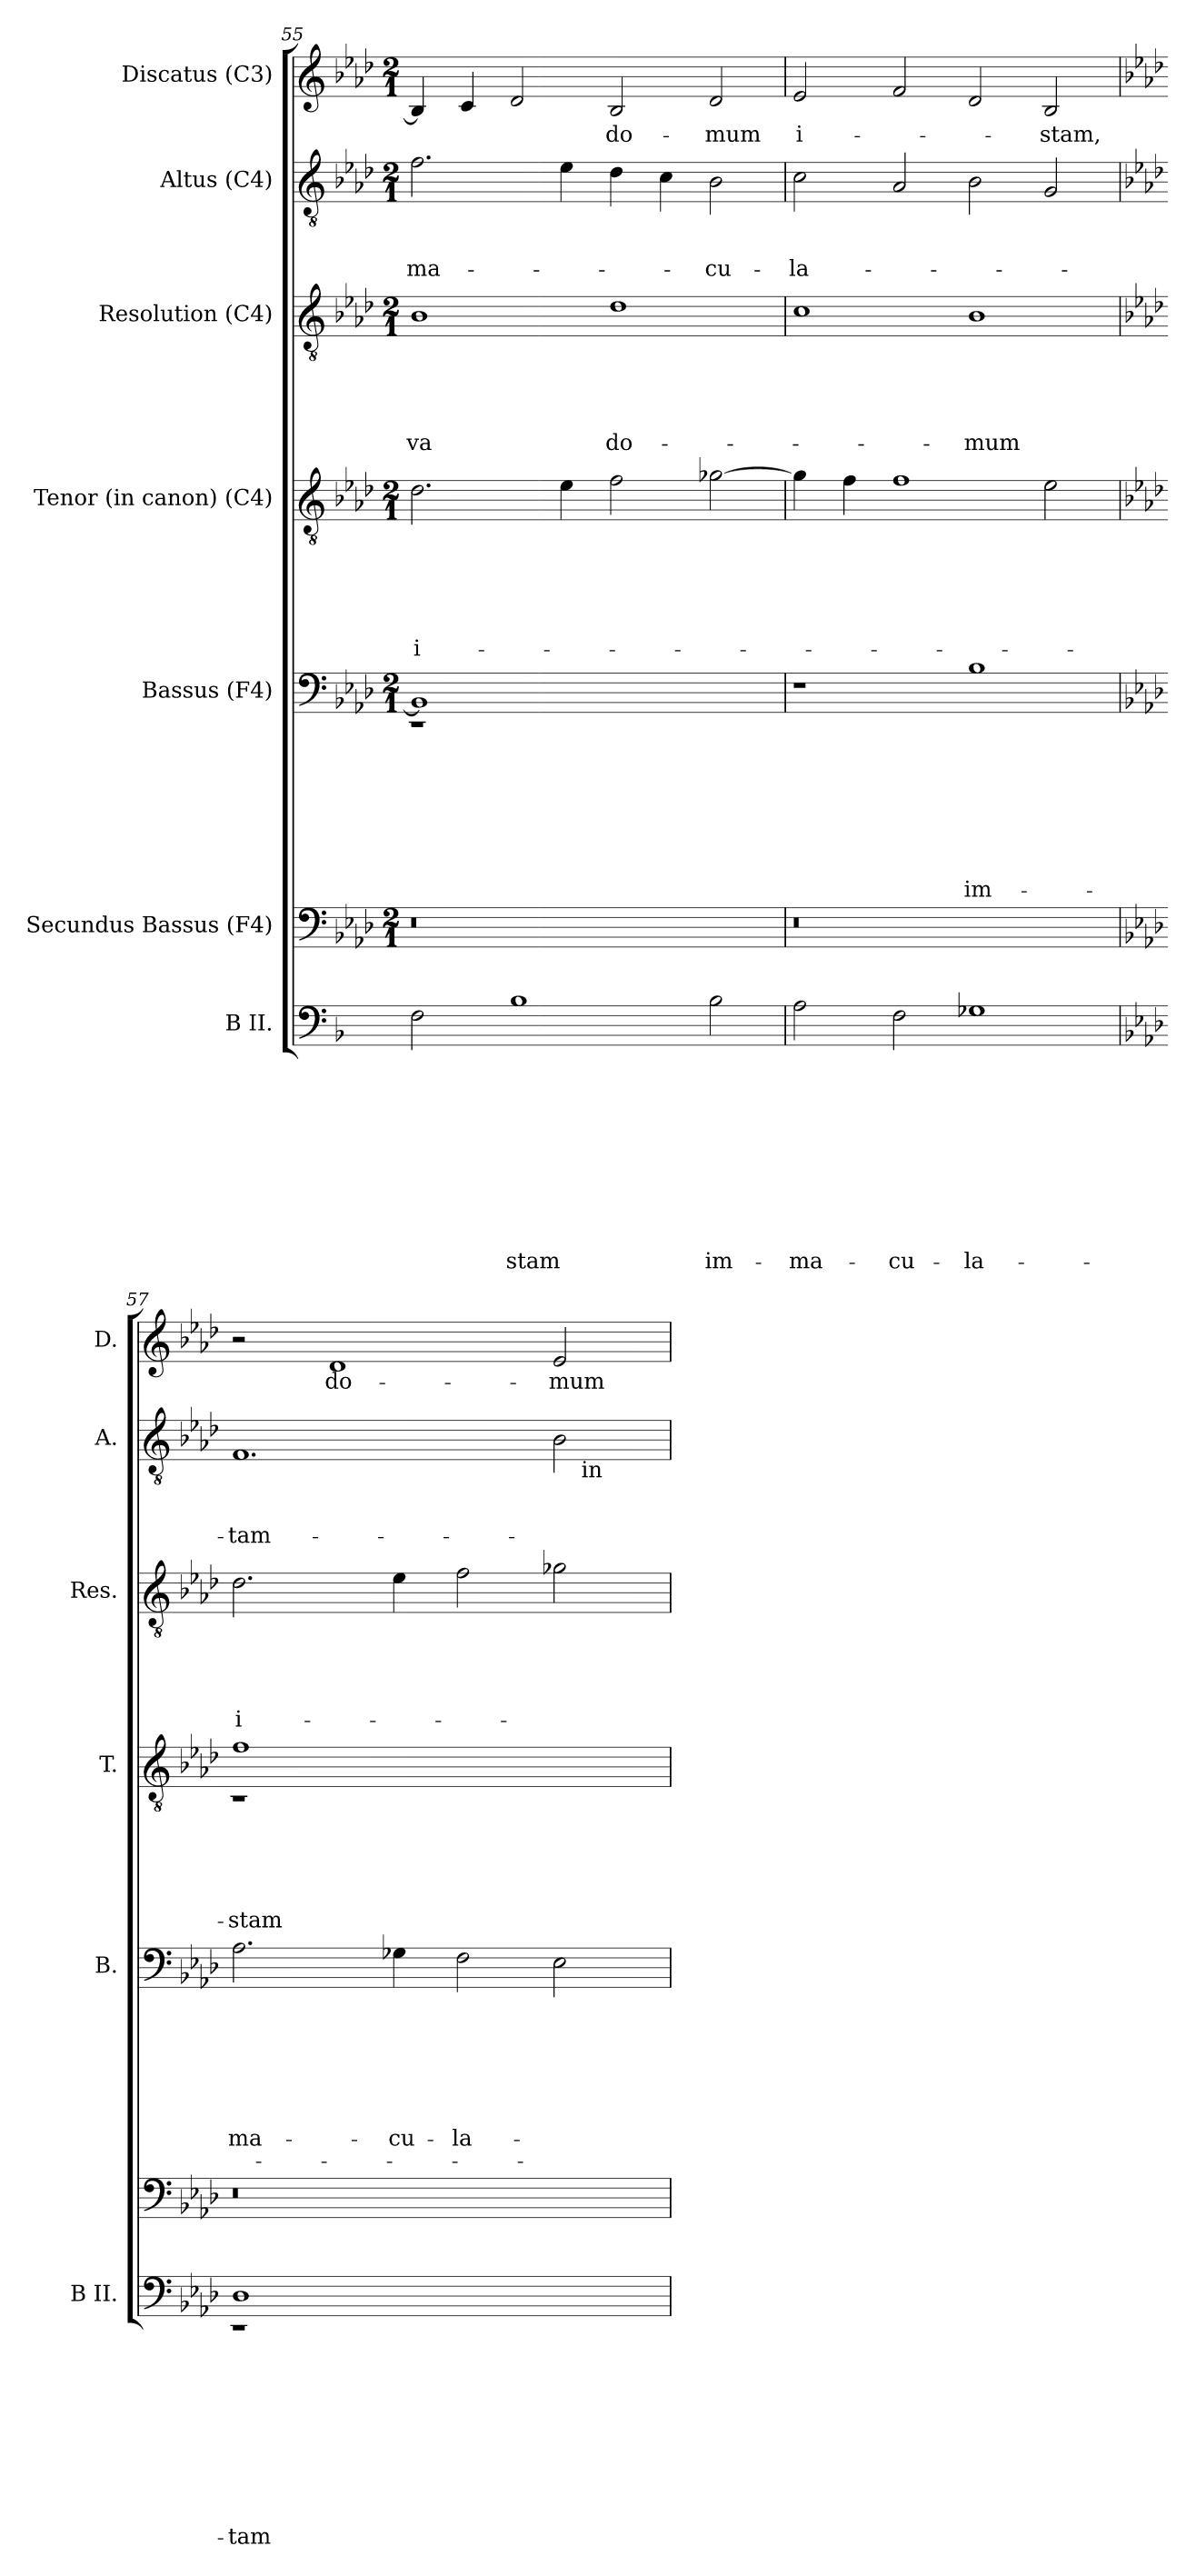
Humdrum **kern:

**kern	**text	**text	**text	**text	**text	**text	**text	**text	**text	**text	**kern	**kern	**text	**text	**text	**text	**text	**text	**text	**text	**kern	**text	**text	**text	**text	**text	**text	**kern	**text	**text	**text	**text	**text	**kern	**text	**text	**text	**kern	**text
*part7	*part7	*part7	*part7	*part7	*part7	*part7	*part7	*part7	*part7	*part7	*part6	*part5	*part5	*part5	*part5	*part5	*part5	*part5	*part5	*part5	*part4	*part4	*part4	*part4	*part4	*part4	*part4	*part3	*part3	*part3	*part3	*part3	*part3	*part2	*part2	*part2	*part2	*part1	*part1
*staff7	*staff7	*staff7	*staff7	*staff7	*staff7	*staff7	*staff7	*staff7	*staff7	*staff7	*staff6	*staff5	*staff5	*staff5	*staff5	*staff5	*staff5	*staff5	*staff5	*staff5	*staff4	*staff4	*staff4	*staff4	*staff4	*staff4	*staff4	*staff3	*staff3	*staff3	*staff3	*staff3	*staff3	*staff2	*staff2	*staff2	*staff2	*staff1	*staff1
*I"B II.	*	*	*	*	*	*	*	*	*	*	*I"Secundus Bassus (F4)	*I"Bassus (F4)	*	*	*	*	*	*	*	*	*I"Tenor (in canon) (C4)	*	*	*	*	*	*	*I"Resolution (C4)	*	*	*	*	*	*I"Altus (C4)	*	*	*	*I"Discatus (C3)	*
*I'B II.	*	*	*	*	*	*	*	*	*	*	*	*I'B.	*	*	*	*	*	*	*	*	*I'T.	*	*	*	*	*	*	*I'Res.	*	*	*	*	*	*I'A.	*	*	*	*I'D.	*
*clefF4	*	*	*	*	*	*	*	*	*	*	*clefF4	*clefF4	*	*	*	*	*	*	*	*	*clefGv2	*	*	*	*	*	*	*clefGv2	*	*	*	*	*	*clefGv2	*	*	*	*clefG2	*
*k[b-]	*	*	*	*	*	*	*	*	*	*	*k[b-e-a-d-]	*k[b-e-a-d-]	*	*	*	*	*	*	*	*	*k[b-e-a-d-]	*	*	*	*	*	*	*k[b-e-a-d-]	*	*	*	*	*	*k[b-e-a-d-]	*	*	*	*k[b-e-a-d-]	*
*F:	*	*	*	*	*	*	*	*	*	*	*A-:	*A-:	*	*	*	*	*	*	*	*	*A-:	*	*	*	*	*	*	*A-:	*	*	*	*	*	*A-:	*	*	*	*A-:	*
*	*	*	*	*	*	*	*	*	*	*	*M2/1	*M2/1	*	*	*	*	*	*	*	*	*M2/1	*	*	*	*	*	*	*M2/1	*	*	*	*	*	*M2/1	*	*	*	*M2/1	*
=55	=55	=55	=55	=55	=55	=55	=55	=55	=55	=55	=55	=55	=55	=55	=55	=55	=55	=55	=55	=55	=55	=55	=55	=55	=55	=55	=55	=55	=55	=55	=55	=55	=55	=55	=55	=55	=55	=55	=55
*	*	*	*	*	*	*	*	*	*	*	*	*^	*	*	*	*	*	*	*	*	*	*	*	*	*	*	*	*	*	*	*	*	*	*	*	*	*	*	*
!	!	!	!	!	!	!	!	!	!	!	!	!	!LO:N:vis=1	!	!	!	!	!	!	!	!	!	!	!	!	!	!	!LO:LY:b:rj	!	!	!	!	!	!LO:LY:b	!	!	!	!LO:LY:b	!	!
2F\	.	.	.	.	.	.	.	.	.	.	0r	1BB-]	0rEE	.	.	.	.	.	.	.	.	2.d-\	.	.	.	.	.	i-	1B-	.	.	.	.	-va	2.f\	.	.	-ma-	4B-/]	.
.	.	.	.	.	.	.	.	.	.	.	.	.	.	.	.	.	.	.	.	.	.	.	.	.	.	.	.	.	.	.	.	.	.	.	.	.	.	.	4c/	.
!	!	!	!	!	!	!	!	!	!	!LO:LY:b	!	!	!	!	!	!	!	!	!	!	!	!	!	!	!	!	!	!	!	!	!	!	!	!	!	!	!	!	!	!
1B-	.	.	.	.	.	.	.	.	.	-stam	.	.	.	.	.	.	.	.	.	.	.	.	.	.	.	.	.	.	.	.	.	.	.	.	.	.	.	.	2d-/	.
.	.	.	.	.	.	.	.	.	.	.	.	.	.	.	.	.	.	.	.	.	.	4e-\	.	.	.	.	.	.	.	.	.	.	.	.	4e-\	.	.	.	.	.
!	!	!	!	!	!	!	!	!	!	!	!	!	!	!	!	!	!	!	!	!	!	!	!	!	!	!	!	!	!	!	!	!	!	!LO:LY:b	!	!	!	!	!	!LO:LY:b
.	.	.	.	.	.	.	.	.	.	.	.	1ryy	.	.	.	.	.	.	.	.	.	2f\	.	.	.	.	.	.	1d-	.	.	.	.	do-	4d-\	.	.	.	2B-/	do-
.	.	.	.	.	.	.	.	.	.	.	.	.	.	.	.	.	.	.	.	.	.	.	.	.	.	.	.	.	.	.	.	.	.	.	4c\	.	.	.	.	.
!	!	!	!	!	!	!	!	!	!	!LO:LY:b	!	!	!	!	!	!	!	!	!	!	!	!	!	!	!	!	!	!	!	!	!	!	!	!	!	!	!	!LO:LY:b	!	!LO:LY:b
2B-\	.	.	.	.	.	.	.	.	.	im-	.	.	.	.	.	.	.	.	.	.	.	[>2g-\	.	.	.	.	.	.	.	.	.	.	.	.	2B-\	.	.	-cu-	2d-/	-mum
*	*	*	*	*	*	*	*	*	*	*	*	*v	*v	*	*	*	*	*	*	*	*	*	*	*	*	*	*	*	*	*	*	*	*	*	*	*	*	*	*	*
=56	=56	=56	=56	=56	=56	=56	=56	=56	=56	=56	=56	=56	=56	=56	=56	=56	=56	=56	=56	=56	=56	=56	=56	=56	=56	=56	=56	=56	=56	=56	=56	=56	=56	=56	=56	=56	=56	=56	=56
!	!	!	!	!	!	!	!	!	!	!LO:LY:b	!	!	!	!	!	!	!	!	!	!	!	!	!	!	!	!	!	!	!	!	!	!	!	!	!	!	!LO:LY:b	!	!LO:LY:b:rj
2A\	.	.	.	.	.	.	.	.	.	-ma-	0r	1r	.	.	.	.	.	.	.	.	4g-\]	.	.	.	.	.	.	1c	.	.	.	.	.	2c\	.	.	-la-	2e-/	i-
.	.	.	.	.	.	.	.	.	.	.	.	.	.	.	.	.	.	.	.	.	4f\	.	.	.	.	.	.	.	.	.	.	.	.	.	.	.	.	.	.
!	!	!	!	!	!	!	!	!	!	!LO:LY:b	!	!	!	!	!	!	!	!	!	!	!	!	!	!	!	!	!	!	!	!	!	!	!	!	!	!	!	!	!
2F\	.	.	.	.	.	.	.	.	.	-cu-	.	.	.	.	.	.	.	.	.	.	1f	.	.	.	.	.	.	.	.	.	.	.	.	2A-/	.	.	.	2f/	.
!	!	!	!	!	!	!	!	!	!	!LO:LY:b	!	!	!	!	!	!	!	!	!	!LO:LY:b	!	!	!	!	!	!	!	!	!	!	!	!	!LO:LY:b	!	!	!	!	!	!
1G-X	.	.	.	.	.	.	.	.	.	-la-	.	1B-	.	.	.	.	.	.	.	im-	.	.	.	.	.	.	.	1B-	.	.	.	.	-mum	2B-\	.	.	.	2d-/	.
!	!	!	!	!	!	!	!	!	!	!	!	!	!	!	!	!	!	!	!	!	!	!	!	!	!	!	!	!	!	!	!	!	!	!	!	!	!	!	!LO:LY:b
.	.	.	.	.	.	.	.	.	.	.	.	.	.	.	.	.	.	.	.	.	2e-\	.	.	.	.	.	.	.	.	.	.	.	.	2G/	.	.	.	2B-/	-stam,
!!LO:PB:g=z
=57	=57	=57	=57	=57	=57	=57	=57	=57	=57	=57	=57	=57	=57	=57	=57	=57	=57	=57	=57	=57	=57	=57	=57	=57	=57	=57	=57	=57	=57	=57	=57	=57	=57	=57	=57	=57	=57	=57	=57
*k[b-e-a-d-]	*	*	*	*	*	*	*	*	*	*	*	*	*	*	*	*	*	*	*	*	*	*	*	*	*	*	*	*	*	*	*	*	*	*	*	*	*	*	*
*A-:	*	*	*	*	*	*	*	*	*	*	*	*	*	*	*	*	*	*	*	*	*	*	*	*	*	*	*	*	*	*	*	*	*	*	*	*	*	*	*
*^	*	*	*	*	*	*	*	*	*	*	*	*	*	*	*	*	*	*	*	*	*^	*	*	*	*	*	*	*	*	*	*	*	*	*	*	*	*	*	*
!	!LO:N:vis=1	!	!	!	!	!	!	!	!	!	!LO:LY:b	!	!	!	!	!	!	!	!	!LO:LY:b	!	!	!LO:N:vis=1	!	!	!	!	!	!LO:LY:b	!	!	!	!	!	!LO:LY:b:rj	!	!	!	!LO:LY:b	!	!
*	*	*	*	*	*	*	*	*	*	*	*	*	*	*	*	*	*	*	*	*	*	*	*	*	*	*	*	*	*	*	*	*	*	*	*	*^	*	*	*	*	*
1D-	0rEE	.	.	.	.	.	.	.	.	.	-tam	0r	2.A-\	.	.	.	.	.	.	-ma-	.	1f	0rC	.	.	.	.	.	-stam	2.d-\	.	.	.	.	i-	1.F	1ryy	.	.	-tam-	2r	.
!	!	!	!	!	!	!	!	!	!	!	!	!	!	!	!	!	!	!	!	!	!	!	!	!	!	!	!	!	!	!	!	!	!	!	!	!	!	!	!	!	!	!LO:LY:b
.	.	.	.	.	.	.	.	.	.	.	.	.	.	.	.	.	.	.	.	.	.	.	.	.	.	.	.	.	.	.	.	.	.	.	.	.	.	.	.	.	1d-	do-
!	!	!	!	!	!	!	!	!	!	!	!	!	!	!	!	!	!	!	!	!LO:LY:b	!	!	!	!	!	!	!	!	!	!	!	!	!	!	!	!	!	!	!	!	!	!
.	.	.	.	.	.	.	.	.	.	.	.	.	4G-\	.	.	.	.	.	.	-cu-	.	.	.	.	.	.	.	.	.	4e-\	.	.	.	.	.	.	.	.	.	.	.	.
!	!	!	!	!	!	!	!	!	!	!	!	!	!	!	!	!	!	!	!	!LO:LY:b	!	!	!	!	!	!	!	!	!	!	!	!	!	!	!	!	!	!	!	!	!	!
1ryy	.	.	.	.	.	.	.	.	.	.	.	.	2F\	.	.	.	.	.	.	-la-	.	1ryy	.	.	.	.	.	.	.	2f\	.	.	.	.	.	.	2ryy	.	.	.	.	.
!	!	!	!	!	!	!	!	!	!	!	!	!	!	!	!	!	!	!	!	!	!	!	!	!	!	!	!	!	!	!	!	!	!	!	!	!	!	!	!	!	!	!LO:LY:b
.	.	.	.	.	.	.	.	.	.	.	.	.	2E-\	.	.	.	.	.	.	.	.	.	.	.	.	.	.	.	.	[>2g-\	.	.	.	.	.	[>2B-\	16ryy	.	.	.	2e-/	-mum
!	!	!	!	!	!	!	!	!	!	!	!	!	!	!	!	!	!	!	!	!	!	!	!	!	!	!	!	!	!	!	!	!	!	!	!	!	!LO:TX:b:t=in	!	!	!	!	!
.	.	.	.	.	.	.	.	.	.	.	.	.	.	.	.	.	.	.	.	.	.	.	.	.	.	.	.	.	.	.	.	.	.	.	.	.	4..ryy	.	.	.	.	.
*v	*v	*	*	*	*	*	*	*	*	*	*	*	*	*	*	*	*	*	*	*	*	*v	*v	*	*	*	*	*	*	*	*	*	*	*	*	*v	*v	*	*	*	*	*
=	=	=	=	=	=	=	=	=	=	=	=	=	=	=	=	=	=	=	=	=	=	=	=	=	=	=	=	=	=	=	=	=	=	=	=	=	=	=	=
*-	*-	*-	*-	*-	*-	*-	*-	*-	*-	*-	*-	*-	*-	*-	*-	*-	*-	*-	*-	*-	*-	*-	*-	*-	*-	*-	*-	*-	*-	*-	*-	*-	*-	*-	*-	*-	*-	*-	*-
